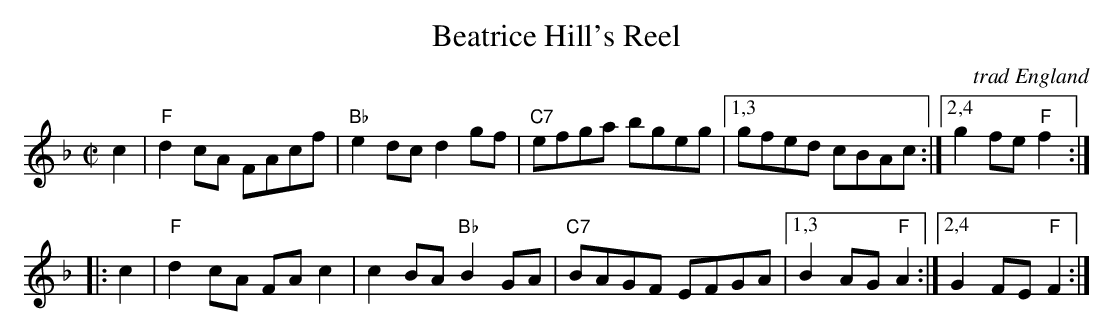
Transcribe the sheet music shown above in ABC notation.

X:1
T: Beatrice Hill's Reel
O: trad England
M: C|
L: 1/8
K: F
   c2 | "F"d2cA FAcf | "Bb"e2dc     d2gf | "C7"efga bgeg |1,3 gfed  cBAc :|2,4 g2fe "F"f2 :|
|: c2 | "F"d2cA FAc2 |     c2BA "Bb"B2GA | "C7"BAGF EFGA |1,3 B2AG "F"A2 :|2,4 G2FE "F"F2 :|
